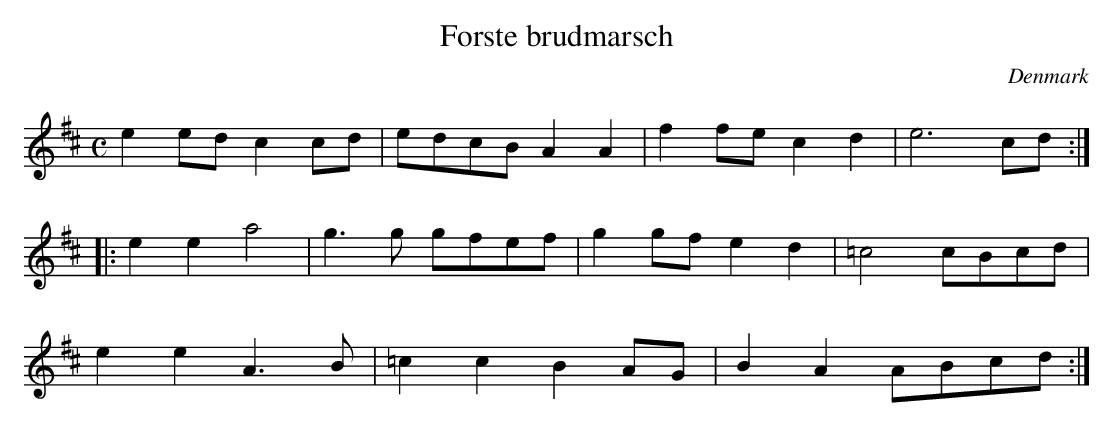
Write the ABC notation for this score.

X:1
T:Forste brudmarsch
M:C
O:Denmark
O:Sweden
K:D
e2 ed c2 cd | edcB A2A2 | f2fe c2d2 | e6 cd :|
|:e2e2 a4| g3g gfef | g2 gf e2d2 |=c4 cBcd|
e2e2 A3B | =c2c2 B2 AG|B2A2 ABcd:|
